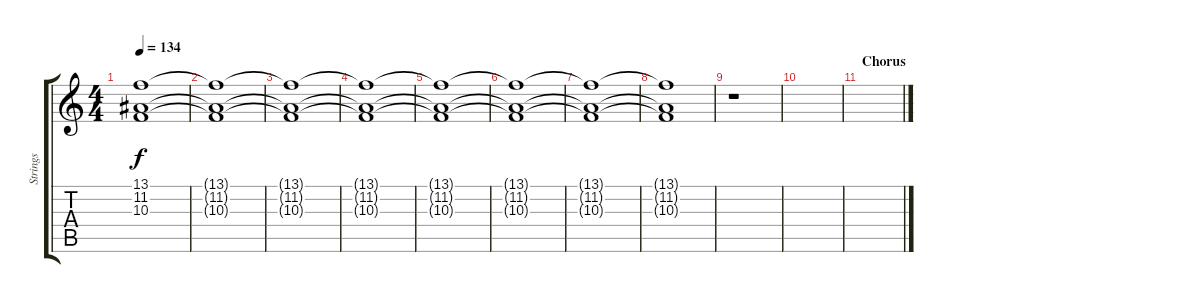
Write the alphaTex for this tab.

\track ("Strings" "Strings") {instrument stringensemble1}
\staff {score tabs}
\tuning (E4 B3 G3 D3 A2 E2) {hide}
\ts (4 4)
\tempo 134
\clef g2
\ks c
(13.1{t} 11.2{t} 10.3{t}).1{dy f} |
(13.1{t} 11.2{t} 10.3{t}).1 |
(13.1{t} 11.2{t} 10.3{t}).1 |
(13.1{t} 11.2{t} 10.3{t}).1 |
(13.1{t} 11.2{t} 10.3{t}).1 |
(13.1{t} 11.2{t} 10.3{t}).1 |
(13.1{t} 11.2{t} 10.3{t}).1{volume 5} |
(13.1{t} 11.2{t} 10.3{t}).1 |
r.1 |
|
\section ("" "Chorus")
